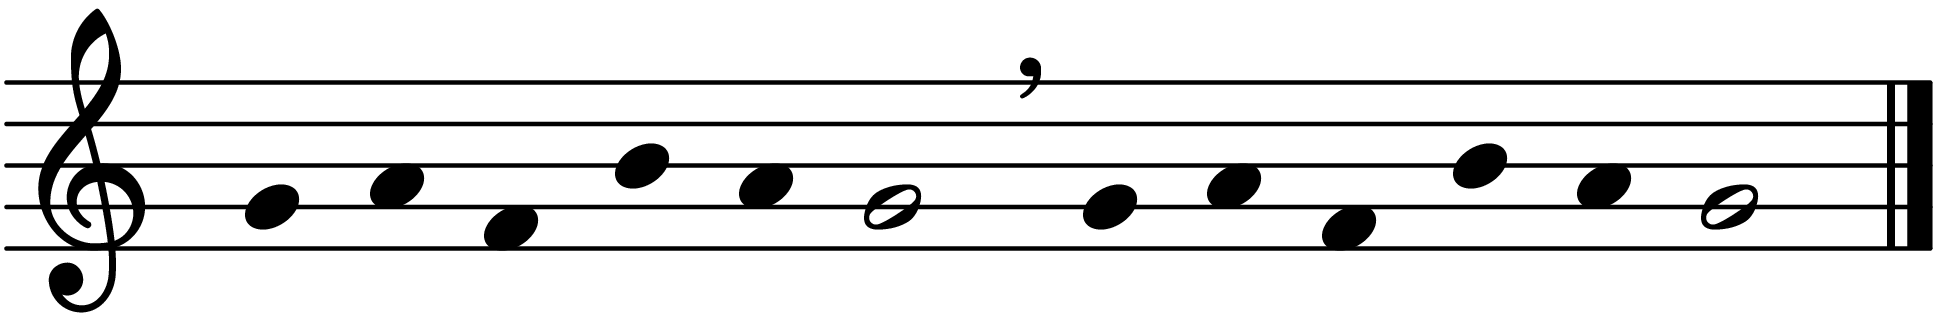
\version "2.24.3"

\include "lilypond-book-preamble.ly"

#(ly:set-option 'separate-page-formats 'png)
#(ly:set-option 'resolution 600)

stemOff = \hide Staff.Stem
stemOn  = \undo \stemOff

\score {
  \new Staff \with { 
    \remove "Time_signature_engraver" 
  }
  \relative c' {
    \hide Stem
    \cadenzaOn
    g'4 a f b a g2 \breathe
    g4 a f b a g2 \bar "|."
  }
}
